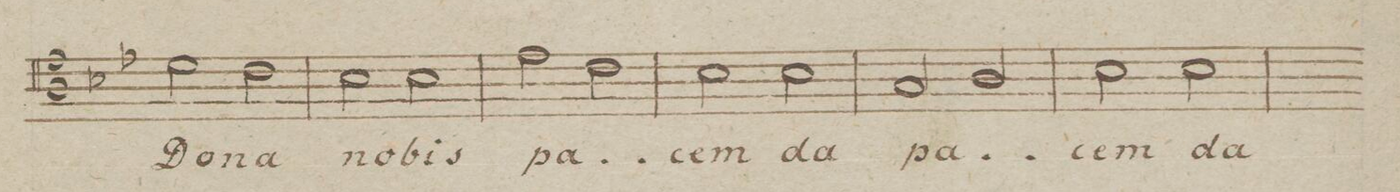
**kern	**text	**dynam
*I"Tenore	*	*
*clefC4	*	*
*k[b-e-]	*	*
*met(c|)	*	*
*M2/2	*	*
2d\	Do-	.
2c\	-na	.
=72	=72	=72
2B-\	no-	.
2B-\	-bis	.
=73	=73	=73
2e-\	pa-	.
2c\	.	.
=74	=74	=74
2B-\	-cem	.
2B-\	da	.
=75	=75	=75
2G/	pa-	.
2A/	.	.
=76	=76	=76
2B-\	-cem	.
2B-\	da	.
=77	=77	=77
*-	*-	*-
